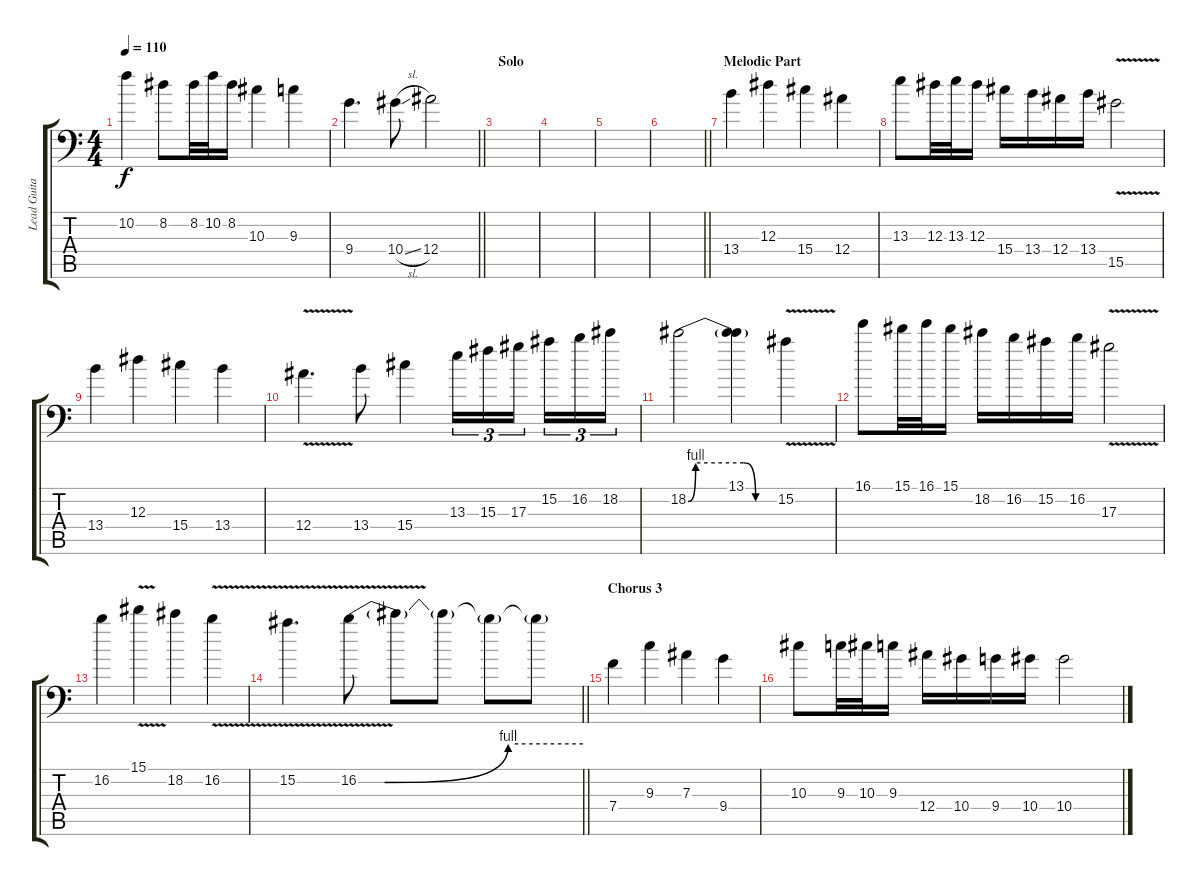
\track ("Lead Guitar 1" "Lead Guita") {instrument distortionguitar}
\staff {score tabs}
\tuning (C4 G3 Eb3 Bb2 F2 Bb1) {hide}
\ts (4 4)
\tempo 110
\clef f4
\ks c
10.2.4{dy f beam merge} 8.2.8 8.2.32 10.2.32{beam merge} 8.2.16 10.3.4{beam merge} 9.3.4 |
\barLineRight lightlight
9.4.4{d} 10.4{sl}.8 12.4.2 |
\section ("" "Solo")
|
|
|
\barLineRight lightlight
|
\section ("" "Melodic Part")
13.4.4{volume 13} 12.3.4{beam merge} 15.4.4 12.4.4 |
13.3.8{beam merge} 12.3.32 13.3.32 12.3.16 15.4.16 13.4.16 12.4.16 13.4.16 15.5{v}.2 |
13.4.4 12.3.4 15.4.4 13.4.4 |
12.4{v}.4{d} 13.4.8 15.4.4 13.3.16{tu (3 2)} 15.3.16{tu (3 2)} 17.3.16{tu (3 2) beam splitsecondary} 15.2.16{tu (3 2)} 16.2.16{tu (3 2)} 18.2.16{tu (3 2)} |
18.2{be (custom 0 0 5 4 37 4 45 0 60 0)}.2{beam merge} (13.1 18.2{t}).4 15.2{v}.4 |
16.1.8 15.1.32{beam merge} 16.1.32 15.1.16 18.2.16 16.2.16 15.2.16 16.2.16 17.3{v}.2 |
16.2.4{beam merge} 15.1{v}.4 18.2.4 16.2{v}.4 |
\barLineRight lightlight
15.2{v}.4{d} 16.2{be (custom 0 0 7 0 40 4 60 4) v}.8 16.2{t}.8 16.2{t}.8 16.2{t}.8 16.2{t}.8 |
\section ("" "Chorus 3")
7.4.4{volume 11} 9.3.4 7.3.4{beam merge} 9.4.4 |
10.3.8 9.3.32 10.3.32 9.3.16 12.4.16{beam merge} 10.4.16{beam merge} 9.4.16 10.4.16 10.4.2
